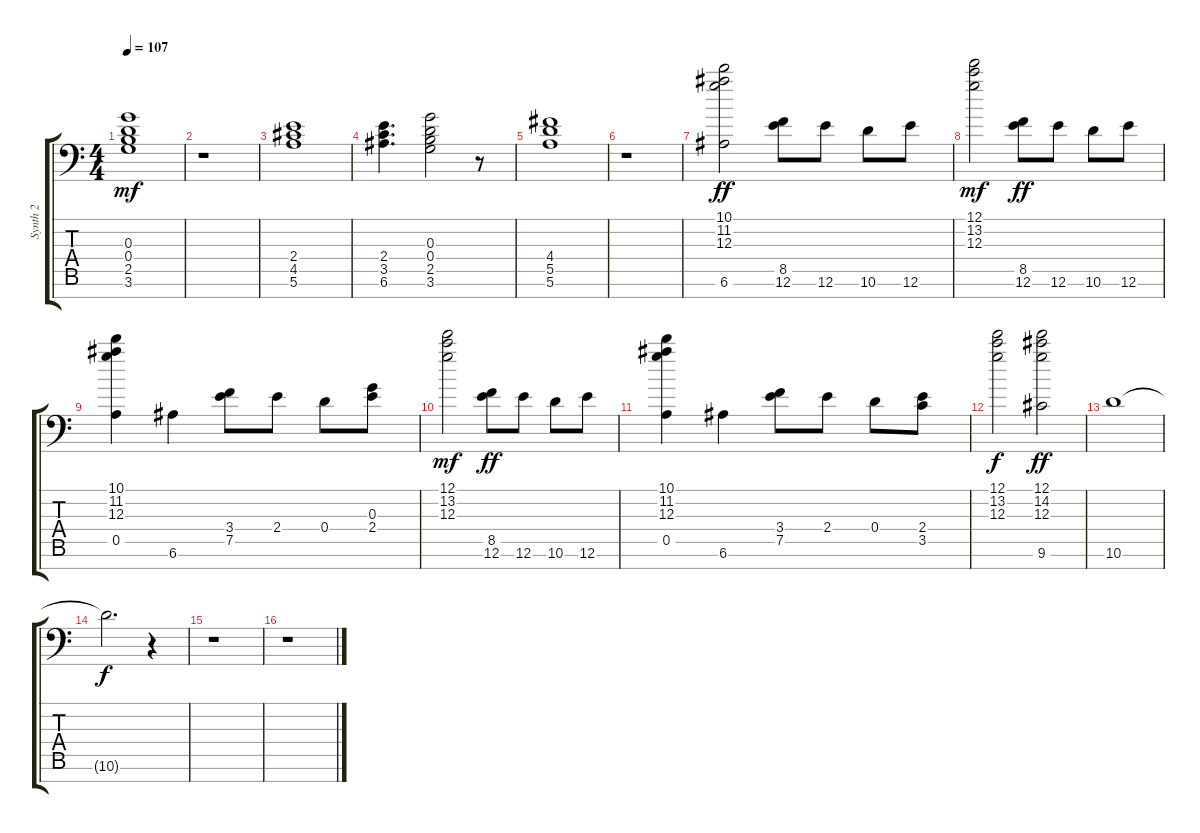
\track ("Synth 2" "Synth 2") {instrument overdrivenguitar}
\staff {score tabs}
\tuning (E4 B3 G3 D3 A2 E2 C-1) {hide}
\ts (4 4)
\tempo 107
\clef f4
\ks c
(0.3 0.4 2.5 3.6).1{dy mf} |
r.1 |
(2.4 4.5 5.6).1 |
(2.4 3.5 6.6).4{d} (0.3 0.4 2.5 3.6).2 r.8 |
(4.4 5.5 5.6).1 |
r.1 |
(10.1 11.2 12.3 6.6).2{dy ff} (8.5 12.6).8 12.6.8 10.6.8 12.6.8 |
(12.1 13.2 12.3).2{dy mf} (8.5 12.6).8{dy ff} 12.6.8 10.6.8 12.6.8 |
(10.1 11.2 12.3 0.5).4 6.6.4 (3.4 7.5).8 2.4.8 0.4.8 (0.3 2.4).8 |
(12.1 13.2 12.3).2{dy mf} (8.5 12.6).8{dy ff} 12.6.8 10.6.8 12.6.8 |
(10.1 11.2 12.3 0.5).4 6.6.4 (3.4 7.5).8 2.4.8 0.4.8 (2.4 3.5).8 |
(12.1 13.2 12.3).2{dy f} (12.1 14.2 12.3 9.6).2{dy ff} |
10.6.1 |
10.6{t}.2{d dy f} r.4 |
r.1 |
r.1
